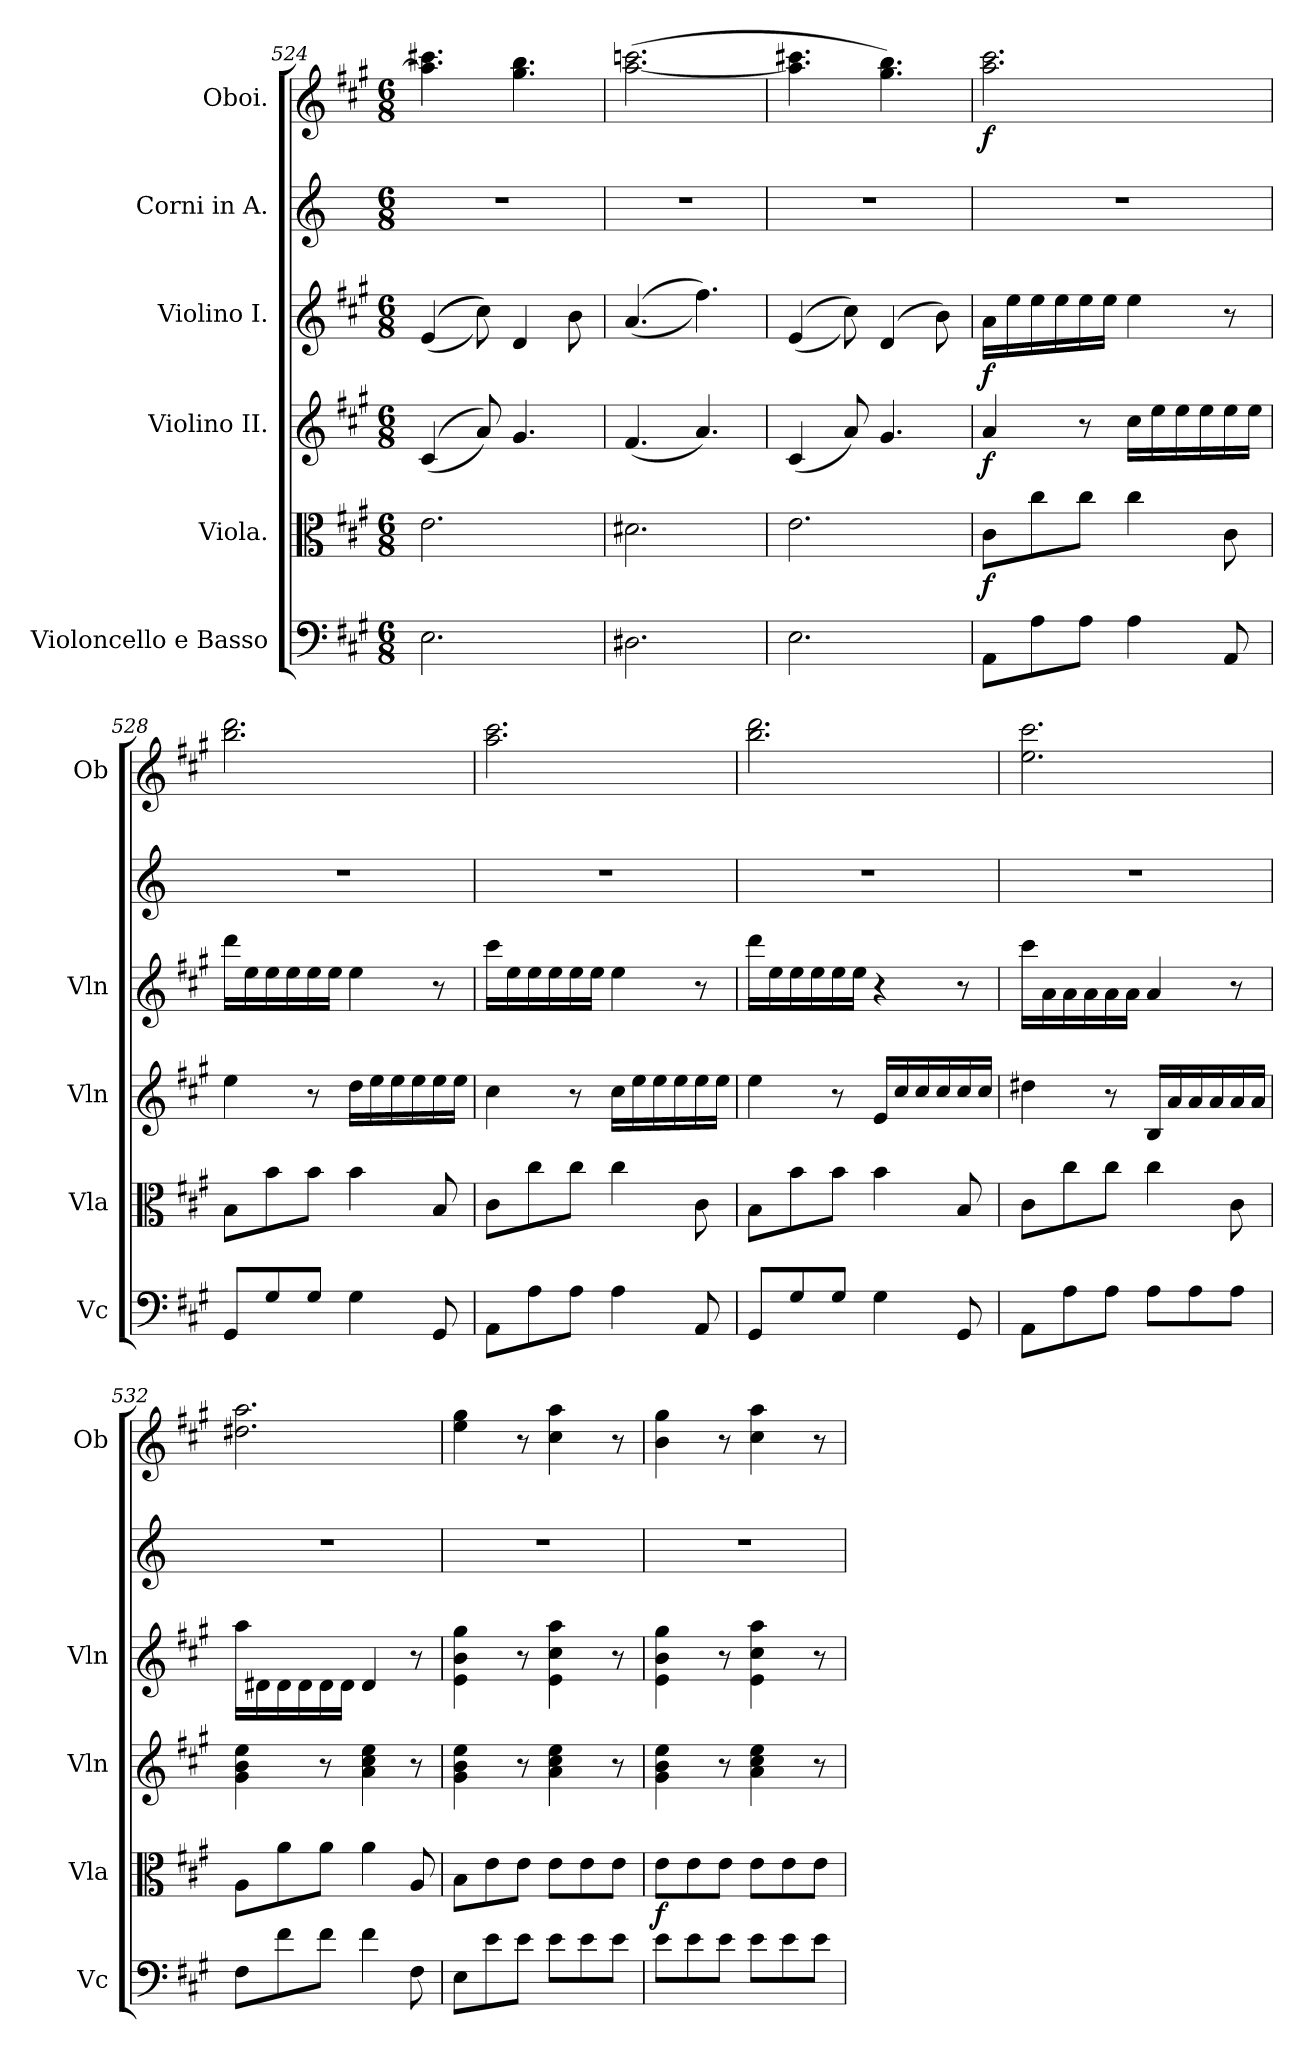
**kern	**kern	**dynam	**kern	**dynam	**kern	**dynam	**kern	**kern	**dynam
*part6	*part5	*part5	*part4	*part4	*part3	*part3	*part2	*part1	*part1
*staff6	*staff5	*staff5	*staff4	*staff4	*staff3	*staff3	*staff2	*staff1	*staff1
*I"Violoncello e Basso	*I"Viola.	*	*I"Violino II.	*	*I"Violino I.	*	*I"Corni in A.	*I"Oboi.	*
*I'Vc	*I'Vla	*	*I'Vln	*	*I'Vln	*	*	*I'Ob	*
*clefF4	*clefC3	*	*clefG2	*	*clefG2	*	*clefG2	*clefG2	*
*	*	*	*	*	*	*	*ITrd2c3	*	*
*k[f#c#g#]	*k[f#c#g#]	*	*k[f#c#g#]	*	*k[f#c#g#]	*	*k[f#c#g#]	*k[f#c#g#]	*
*M6/8	*M6/8	*	*M6/8	*	*M6/8	*	*M6/8	*M6/8	*
=524	=524	=524	=524	=524	=524	=524	=524	=524	=524
2.E\	2.e\	.	(<(<4c#/	.	(>(>(>4e/	.	2.r	4.aa\] 4.ccc#X\	.
.	.	.	8a/))	.	8cc#\)))	.	.	.	.
.	.	.	4.g#/	.	4d/	.	.	4.gg#\ 4.bb\	.
.	.	.	.	.	8b\	.	.	.	.
=525	=525	=525	=525	=525	=525	=525	=525	=525	=525
2.D#X\	2.d#X\	.	(<4.f#/	.	(>(>4.a/	.	2.r	(>[2.aa\ 2.cccn\	.
.	.	.	4.a/)	.	4.ff#\))	.	.	.	.
!!LO:PB:g=z
=526	=526	=526	=526	=526	=526	=526	=526	=526	=526
2.E\	2.e\	.	(<4c#/	.	(>(>4e/	.	2.r	4.aa\] 4.ccc#X\	.
.	.	.	8a/)	.	8cc#\))	.	.	.	.
.	.	.	4.g#/	.	(>4d/	.	.	4.gg#\ 4.bb\)	.
.	.	.	.	.	8b\)	.	.	.	.
=527	=527	=527	=527	=527	=527	=527	=527	=527	=527
!	!	!LO:DY:b	!	!LO:DY:b	!	!LO:DY:b	!	!	!LO:DY:b
8AA\L	8c#\L	f	4a/	f	16a\LL	f	2.r	2.aa\ 2.ccc#\	f
.	.	.	.	.	16ee\	.	.	.	.
8A\	8cc#\	.	.	.	16ee\	.	.	.	.
.	.	.	.	.	16ee\	.	.	.	.
8A\J	8cc#\J	.	8r	.	16ee\	.	.	.	.
.	.	.	.	.	16ee\JJ	.	.	.	.
4A\	4cc#\	.	16cc#\LL	.	4ee\	.	.	.	.
.	.	.	16ee\	.	.	.	.	.	.
.	.	.	16ee\	.	.	.	.	.	.
.	.	.	16ee\	.	.	.	.	.	.
8AA/	8c#\	.	16ee\	.	8r	.	.	.	.
.	.	.	16ee\JJ	.	.	.	.	.	.
=528	=528	=528	=528	=528	=528	=528	=528	=528	=528
8GG#/L	8B\L	.	4ee\	.	16ddd\LL	.	2.r	2.bb\ 2.ddd\	.
.	.	.	.	.	16ee\	.	.	.	.
8G#/	8b\	.	.	.	16ee\	.	.	.	.
.	.	.	.	.	16ee\	.	.	.	.
8G#/J	8b\J	.	8r	.	16ee\	.	.	.	.
.	.	.	.	.	16ee\JJ	.	.	.	.
4G#\	4b\	.	16dd\LL	.	4ee\	.	.	.	.
.	.	.	16ee\	.	.	.	.	.	.
.	.	.	16ee\	.	.	.	.	.	.
.	.	.	16ee\	.	.	.	.	.	.
8GG#/	8B/	.	16ee\	.	8r	.	.	.	.
.	.	.	16ee\JJ	.	.	.	.	.	.
=529	=529	=529	=529	=529	=529	=529	=529	=529	=529
8AA\L	8c#\L	.	4cc#\	.	16ccc#\LL	.	2.r	2.aa\ 2.ccc#\	.
.	.	.	.	.	16ee\	.	.	.	.
8A\	8cc#\	.	.	.	16ee\	.	.	.	.
.	.	.	.	.	16ee\	.	.	.	.
8A\J	8cc#\J	.	8r	.	16ee\	.	.	.	.
.	.	.	.	.	16ee\JJ	.	.	.	.
4A\	4cc#\	.	16cc#\LL	.	4ee\	.	.	.	.
.	.	.	16ee\	.	.	.	.	.	.
.	.	.	16ee\	.	.	.	.	.	.
.	.	.	16ee\	.	.	.	.	.	.
8AA/	8c#\	.	16ee\	.	8r	.	.	.	.
.	.	.	16ee\JJ	.	.	.	.	.	.
!!LO:LB:g=z
=530	=530	=530	=530	=530	=530	=530	=530	=530	=530
8GG#/L	8B\L	.	4ee\	.	16ddd\LL	.	2.r	2.bb\ 2.ddd\	.
.	.	.	.	.	16ee\	.	.	.	.
8G#/	8b\	.	.	.	16ee\	.	.	.	.
.	.	.	.	.	16ee\	.	.	.	.
8G#/J	8b\J	.	8r	.	16ee\	.	.	.	.
.	.	.	.	.	16ee\JJ	.	.	.	.
4G#\	4b\	.	16e/LL	.	4r	.	.	.	.
.	.	.	16cc#/	.	.	.	.	.	.
.	.	.	16cc#/	.	.	.	.	.	.
.	.	.	16cc#/	.	.	.	.	.	.
8GG#/	8B/	.	16cc#/	.	8r	.	.	.	.
.	.	.	16cc#/JJ	.	.	.	.	.	.
=531	=531	=531	=531	=531	=531	=531	=531	=531	=531
8AA\L	8c#\L	.	4dd#X\	.	16ccc#\LL	.	2.r	2.ee\ 2.ccc#\	.
.	.	.	.	.	16a\	.	.	.	.
8A\	8cc#\	.	.	.	16a\	.	.	.	.
.	.	.	.	.	16a\	.	.	.	.
8A\J	8cc#\J	.	8r	.	16a\	.	.	.	.
.	.	.	.	.	16a\JJ	.	.	.	.
8A\L	4cc#\	.	16B/LL	.	4a/	.	.	.	.
.	.	.	16a/	.	.	.	.	.	.
8A\	.	.	16a/	.	.	.	.	.	.
.	.	.	16a/	.	.	.	.	.	.
8A\J	8c#\	.	16a/	.	8r	.	.	.	.
.	.	.	16a/JJ	.	.	.	.	.	.
=532	=532	=532	=532	=532	=532	=532	=532	=532	=532
8F#\L	8A\L	.	4g#\ 4b\ 4ee\	.	16aa\LL	.	2.r	2.dd#X\ 2.aa\	.
.	.	.	.	.	16d#X\	.	.	.	.
8f#\	8a\	.	.	.	16d#\	.	.	.	.
.	.	.	.	.	16d#\	.	.	.	.
8f#\J	8a\J	.	8r	.	16d#\	.	.	.	.
.	.	.	.	.	16d#\JJ	.	.	.	.
4f#\	4a\	.	4a\ 4cc#\ 4ee\	.	4d#/	.	.	.	.
8F#\	8A/	.	8r	.	8r	.	.	.	.
=533	=533	=533	=533	=533	=533	=533	=533	=533	=533
8E\L	8B\L	.	4g#\ 4b\ 4ee\	.	4e\ 4b\ 4gg#\	.	2.r	4ee\ 4gg#\	.
8e\	8e\	.	.	.	.	.	.	.	.
8e\J	8e\J	.	8r	.	8r	.	.	8r	.
8e\L	8e\L	.	4a\ 4cc#\ 4ee\	.	4e\ 4cc#\ 4aa\	.	.	4cc#\ 4aa\	.
8e\	8e\	.	.	.	.	.	.	.	.
8e\J	8e\J	.	8r	.	8r	.	.	8r	.
!!LO:PB:g=z
=534	=534	=534	=534	=534	=534	=534	=534	=534	=534
!	!	!LO:DY:b	!	!	!	!	!	!	!
8e\L	8e\L	f	4g#\ 4b\ 4ee\	.	4e\ 4b\ 4gg#\	.	2.r	4b\ 4gg#\	.
8e\	8e\	.	.	.	.	.	.	.	.
8e\J	8e\J	.	8r	.	8r	.	.	8r	.
8e\L	8e\L	.	4a\ 4cc#\ 4ee\	.	4e\ 4cc#\ 4aa\	.	.	4cc#\ 4aa\	.
8e\	8e\	.	.	.	.	.	.	.	.
8e\J	8e\J	.	8r	.	8r	.	.	8r	.
=	=	=	=	=	=	=	=	=	=
*-	*-	*-	*-	*-	*-	*-	*-	*-	*-
